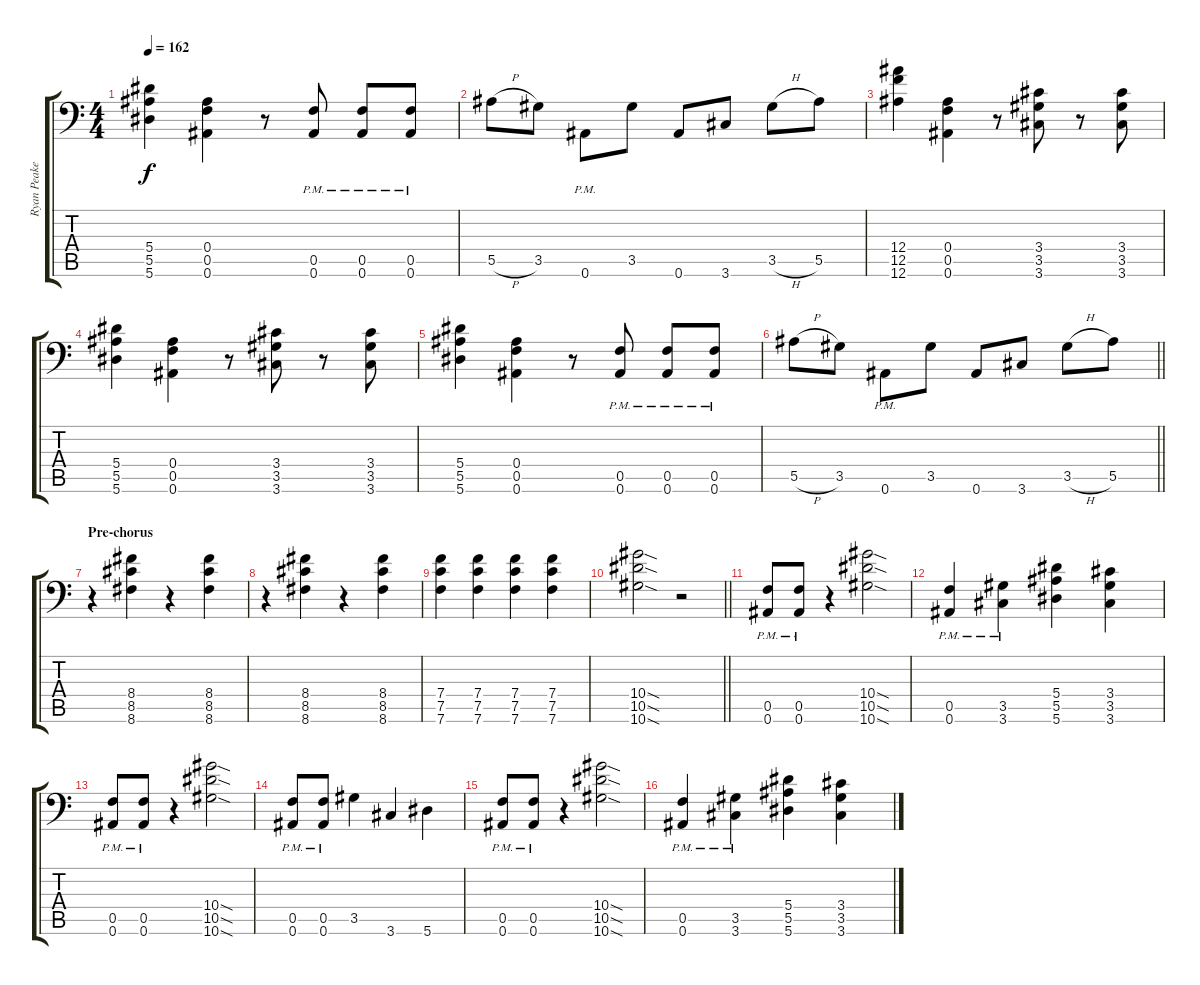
\track ("Ryan Peake" "Ryan Peake") {instrument distortionguitar}
\staff {score tabs}
\tuning (C4 G3 Eb3 Bb2 F2 Bb1) {hide}
\ts (4 4)
\tempo 162
\clef f4
\ks c
(5.4 5.5 5.6).4{dy f} (0.4 0.5 0.6).4 r.8 (0.5{pm} 0.6{pm}).8 (0.5{pm} 0.6{pm}).8 (0.5{pm} 0.6{pm}).8 |
5.5{h}.8 3.5.8 0.6{pm}.8 3.5.8 0.6.8 3.6.8 3.5{h}.8 5.5.8 |
(12.4 12.5 12.6).4 (0.4 0.5 0.6).4 r.8 (3.4 3.5 3.6).8 r.8 (3.4 3.5 3.6).8 |
(5.4 5.5 5.6).4 (0.4 0.5 0.6).4 r.8 (3.4 3.5 3.6).8 r.8 (3.4 3.5 3.6).8 |
(5.4 5.5 5.6).4 (0.4 0.5 0.6).4 r.8 (0.5{pm} 0.6{pm}).8 (0.5{pm} 0.6{pm}).8 (0.5{pm} 0.6{pm}).8 |
\barLineRight lightlight
5.5{h}.8 3.5.8 0.6{pm}.8 3.5.8 0.6.8 3.6.8 3.5{h}.8 5.5.8 |
\section ("" "Pre-chorus")
r.4 (8.4 8.5 8.6).4 r.4 (8.4 8.5 8.6).4 |
r.4 (8.4 8.5 8.6).4 r.4 (8.4 8.5 8.6).4 |
(7.4 7.5 7.6).4 (7.4 7.5 7.6).4 (7.4 7.5 7.6).4 (7.4 7.5 7.6).4 |
\barLineRight lightlight
(10.4{sod} 10.5{sod} 10.6{sod}).2 r.2 |
(0.5{pm} 0.6{pm}).8 (0.5{pm} 0.6{pm}).8 r.4 (10.4{sod} 10.5{sod} 10.6{sod}).2 |
(0.5{pm} 0.6{pm}).4 (3.5{pm} 3.6{pm}).4 (5.4 5.5 5.6).4 (3.4 3.5 3.6).4 |
(0.5{pm} 0.6{pm}).8 (0.5{pm} 0.6{pm}).8 r.4 (10.4{sod} 10.5{sod} 10.6{sod}).2 |
(0.5{pm} 0.6{pm}).8 (0.5{pm} 0.6{pm}).8 3.5.4 3.6.4 5.6.4 |
(0.5{pm} 0.6{pm}).8 (0.5{pm} 0.6{pm}).8 r.4 (10.4{sod} 10.5{sod} 10.6{sod}).2 |
(0.5{pm} 0.6{pm}).4 (3.5{pm} 3.6{pm}).4 (5.4 5.5 5.6).4 (3.4 3.5 3.6).4
